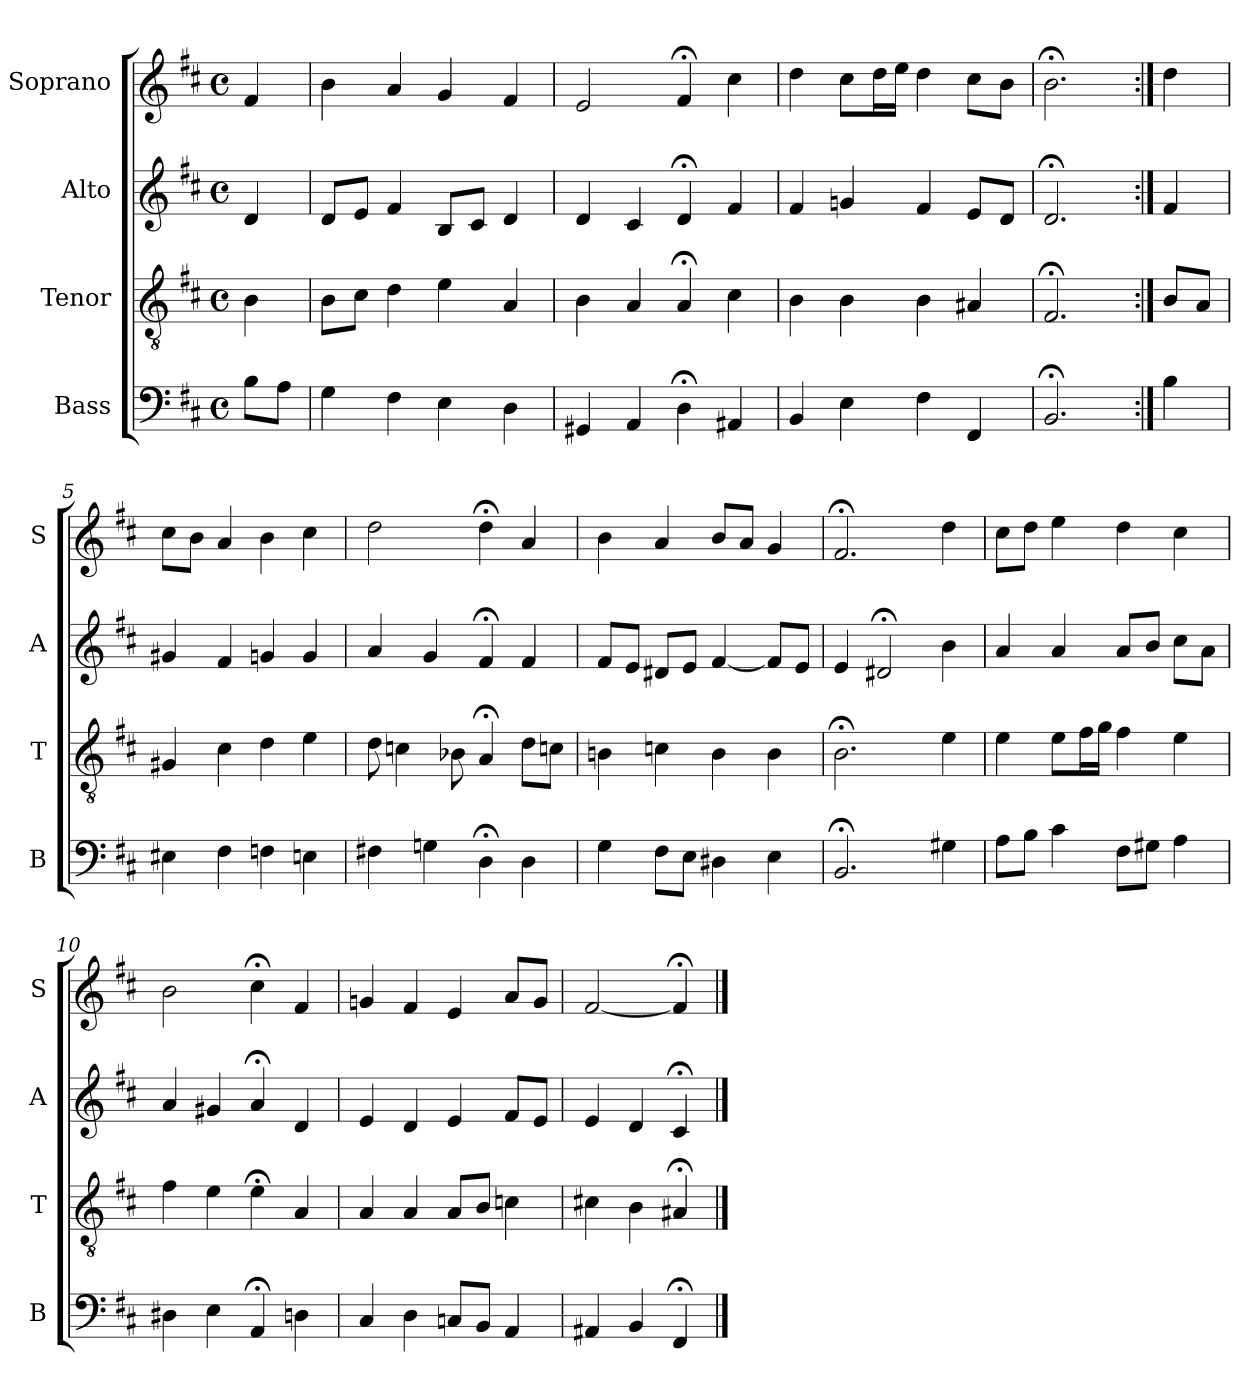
**kern	**kern	**kern	**kern
*part4	*part3	*part2	*part1
*staff4	*staff3	*staff2	*staff1
*I"Bass	*I"Tenor	*I"Alto	*I"Soprano
*I'B	*I'T	*I'A	*I'S
*clefF4	*clefGv2	*clefG2	*clefG2
*k[f#c#]	*k[f#c#]	*k[f#c#]	*k[f#c#]
*b:	*b:	*b:	*b:
*M4/4	*M4/4	*M4/4	*M4/4
*met(c)	*met(c)	*met(c)	*met(c)
*MM100	*MM100	*MM100	*MM100
=	=	=	=
8BL	4B	4d	4f#
8AJ	.	.	.
=1	=1	=1	=1
4G	8BL	8dL	4b
.	8c#J	8eJ	.
4F#	4d	4f#	4a
4E	4e	8BL	4g
.	.	8c#J	.
4D	4A	4d	4f#
=2	=2	=2	=2
4GG#X	4B	4d	2e
4AA	4A	4c#	.
4D;<	4A;<	4d;<	4f#;<
4AA#X	4c#	4f#	4cc#
=3	=3	=3	=3
4BB	4B	4f#	4dd
4E	4Bi	4gn	8cc#L
.	.	.	16ddL
.	.	.	16eeJJ
4F#	4Bi	4f#i	4dd
4FF#	4A#Xi	8eiL	8cc#L
.	.	8dJ	8bJ
=4	=4	=4	=4
2.BB;<	2.F#;<	2.d;<	2.b;<
=:|!	=:|!	=:|!	=:|!
4B	8BL	4f#	4dd
.	8AJ	.	.
=5	=5	=5	=5
4E#X	4G#X	4g#X	8cc#L
.	.	.	8bJ
4F#	4c#	4f#	4a
4Fn	4d	4gn	4b
4En	4e	4g	4cc#
=6	=6	=6	=6
4F#X	8d	4a	2dd
.	4cn	.	.
4Gn	.	4g	.
.	8B-X	.	.
4D;<	4A;<	4f#;<	4dd;<
4D	8dL	4f#	4a
.	8cnJ	.	.
=7	=7	=7	=7
4G	4Bn	8f#L	4bi
.	.	8eiJ	.
8F#L	4cn	8d#XiL	4ai
8EJ	.	8eJ	.
4D#X	4B	[4f#	8bL
.	.	.	8aJ
4E	4B	8f#L]	4g
.	.	8eJ	.
=8	=8	=8	=8
2.BB;<	2.B;<	4e	2.f#;<
.	.	2d#X;<	.
4G#X	4e	4b	4dd
=9	=9	=9	=9
8AL	4e	4a	8cc#L
8BJ	.	.	8ddJ
4c#	8eL	4a	4ee
.	16f#L	.	.
.	16gJJ	.	.
8F#L	4f#	8aL	4dd
8G#XJ	.	8bJ	.
4A	4e	8cc#L	4cc#
.	.	8aJ	.
=10	=10	=10	=10
4D#X	4f#	4a	2b
4E	4e	4g#X	.
4AA;<	4e;<	4a;<	4cc#;<
4Dn	4A	4d	4f#
=11	=11	=11	=11
4C#	4A	4e	4gn
4D	4A	4d	4f#
8CnL	8AL	4e	4e
8BBJ	8BJ	.	.
4AA	4cn	8f#L	8aL
.	.	8eJ	8gJ
=12	=12	=12	=12
4AA#X	4c#X	4e	[2f#
4BB	4B	4d	.
4FF#;<	4A#X;<	4c#;<	4f#;<]
==	==	==	==
*-	*-	*-	*-
